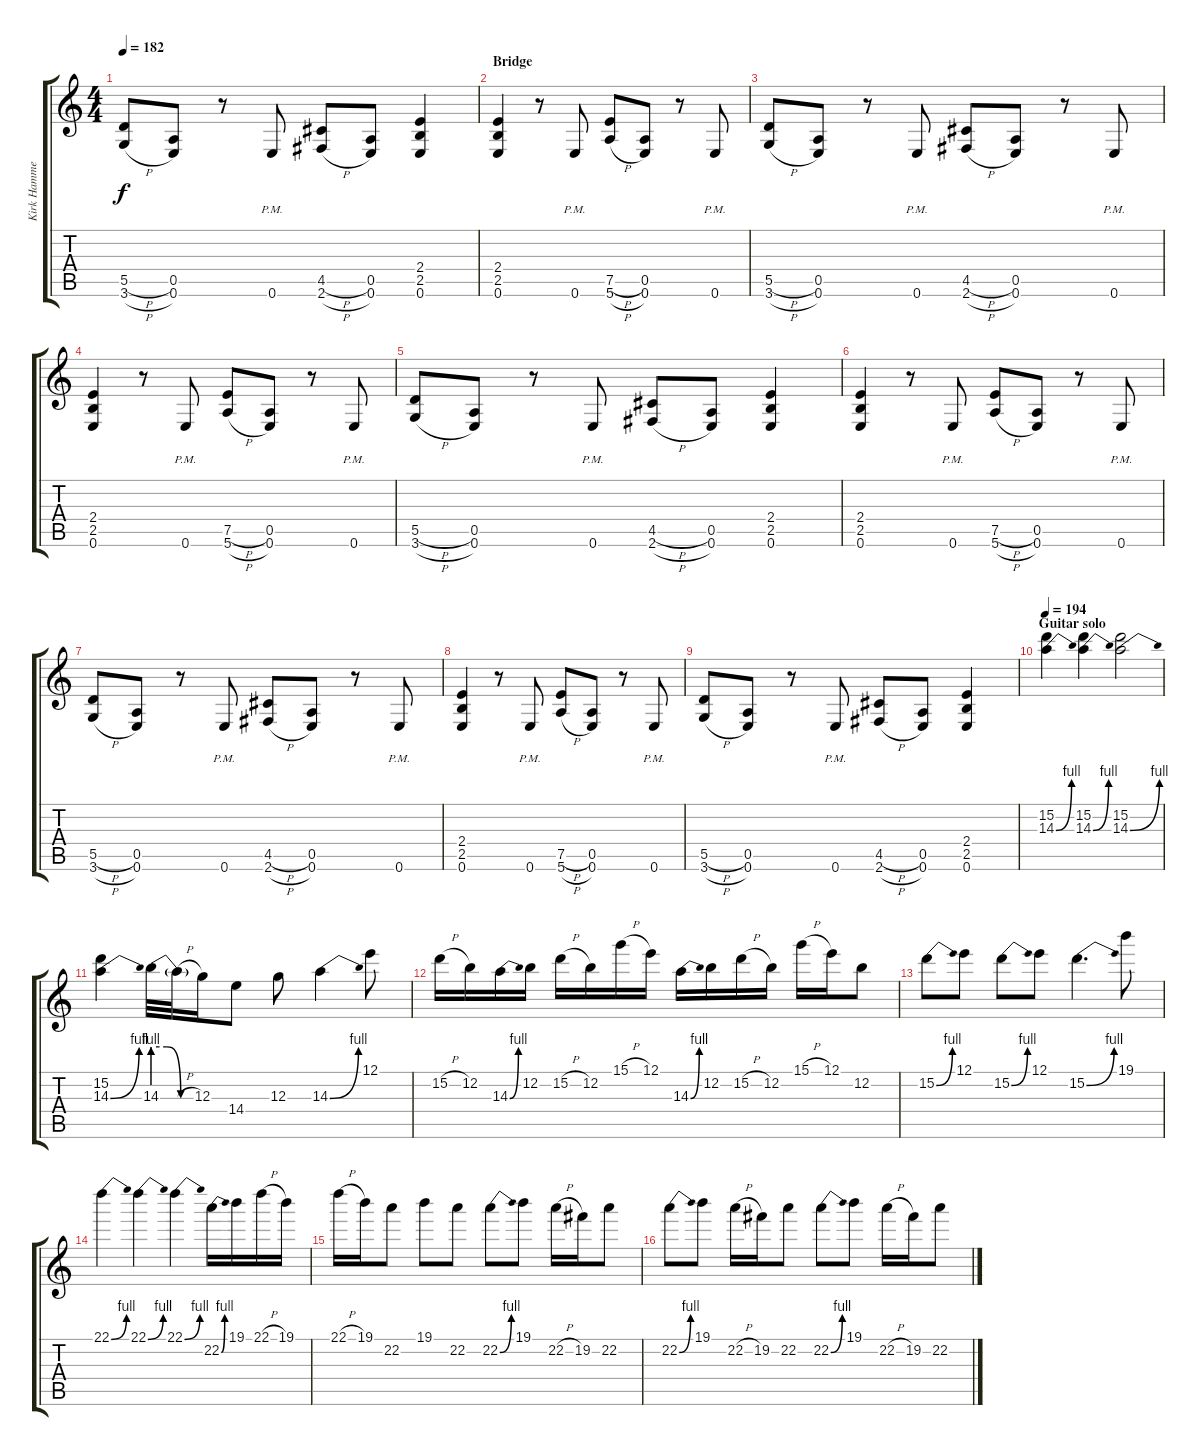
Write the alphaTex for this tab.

\track ("Kirk Hammett (Lead Guitar)" "Kirk Hamme") {instrument distortionguitar}
\staff {score tabs}
\tuning (E4 B3 G3 D3 A2 E2) {hide}
\ts (4 4)
\tempo 182
\clef g2
\ks c
(5.5{h} 3.6{h}).8{dy f} (0.5 0.6).8 r.8 0.6{pm}.8 (4.5{h} 2.6{h}).8 (0.5 0.6).8 (2.4 2.5 0.6).4 |
\section ("" "Bridge")
(2.4 2.5 0.6).4 r.8 0.6{pm}.8 (7.5{h} 5.6{h}).8 (0.5 0.6).8 r.8 0.6{pm}.8 |
(5.5{h} 3.6{h}).8 (0.5 0.6).8 r.8 0.6{pm}.8 (4.5{h} 2.6{h}).8 (0.5 0.6).8 r.8 0.6{pm}.8 |
(2.4 2.5 0.6).4 r.8 0.6{pm}.8 (7.5{h} 5.6{h}).8 (0.5 0.6).8 r.8 0.6{pm}.8 |
(5.5{h} 3.6{h}).8 (0.5 0.6).8 r.8 0.6{pm}.8 (4.5{h} 2.6{h}).8 (0.5 0.6).8 (2.4 2.5 0.6).4 |
(2.4 2.5 0.6).4 r.8 0.6{pm}.8 (7.5{h} 5.6{h}).8 (0.5 0.6).8 r.8 0.6{pm}.8 |
(5.5{h} 3.6{h}).8 (0.5 0.6).8 r.8 0.6{pm}.8 (4.5{h} 2.6{h}).8 (0.5 0.6).8 r.8 0.6{pm}.8 |
(2.4 2.5 0.6).4 r.8 0.6{pm}.8 (7.5{h} 5.6{h}).8 (0.5 0.6).8 r.8 0.6{pm}.8 |
(5.5{h} 3.6{h}).8 (0.5 0.6).8 r.8 0.6{pm}.8 (4.5{h} 2.6{h}).8 (0.5 0.6).8 (2.4 2.5 0.6).4 |
\section ("" "Guitar solo")
\tempo 194
(15.2 14.3{be (bend 0 0 60 4)}).4 (15.2 14.3{be (bend 0 0 60 4)}).4 (15.2 14.3{be (bend 0 0 60 4)}).2 |
(15.2 14.3{be (bend 0 0 60 4)}).4 14.3{be (custom 0 4 20 4 40 0 60 0)}.32 14.3{h t}.32 12.3.16 14.4.8 12.3.8 14.3{be (bend 0 0 60 4)}.4 12.1.8 |
15.2{h}.16 12.2.16 14.3{be (bend 0 0 60 4)}.16 12.2.16 15.2{h}.16 12.2.16 15.1{h}.16 12.1.16 14.3{be (bend 0 0 60 4)}.16 12.2.16 15.2{h}.16 12.2.16 15.1{h}.16 12.1.16 12.2.8 |
15.2{be (bend 0 0 60 4)}.8 12.1.8 15.2{be (bend 0 0 60 4)}.8 12.1.8 15.2{be (bend 0 0 60 4)}.4{d} 19.1.8 |
22.1{be (bend 0 0 60 4)}.4 22.1{be (bend 0 0 60 4)}.4 22.1{be (bend 0 0 60 4)}.4 22.2{be (bend 0 0 60 4)}.16 19.1.16 22.1{h}.16 19.1.16 |
22.1{h}.16 19.1.16 22.2.8 19.1.8 22.2.8 22.2{be (bend 0 0 60 4)}.8 19.1.8 22.2{h}.16 19.2.16 22.2.8 |
22.2{be (bend 0 0 60 4)}.8 19.1.8 22.2{h}.16 19.2.16 22.2.8 22.2{be (bend 0 0 60 4)}.8 19.1.8 22.2{h}.16 19.2.16 22.2.8
